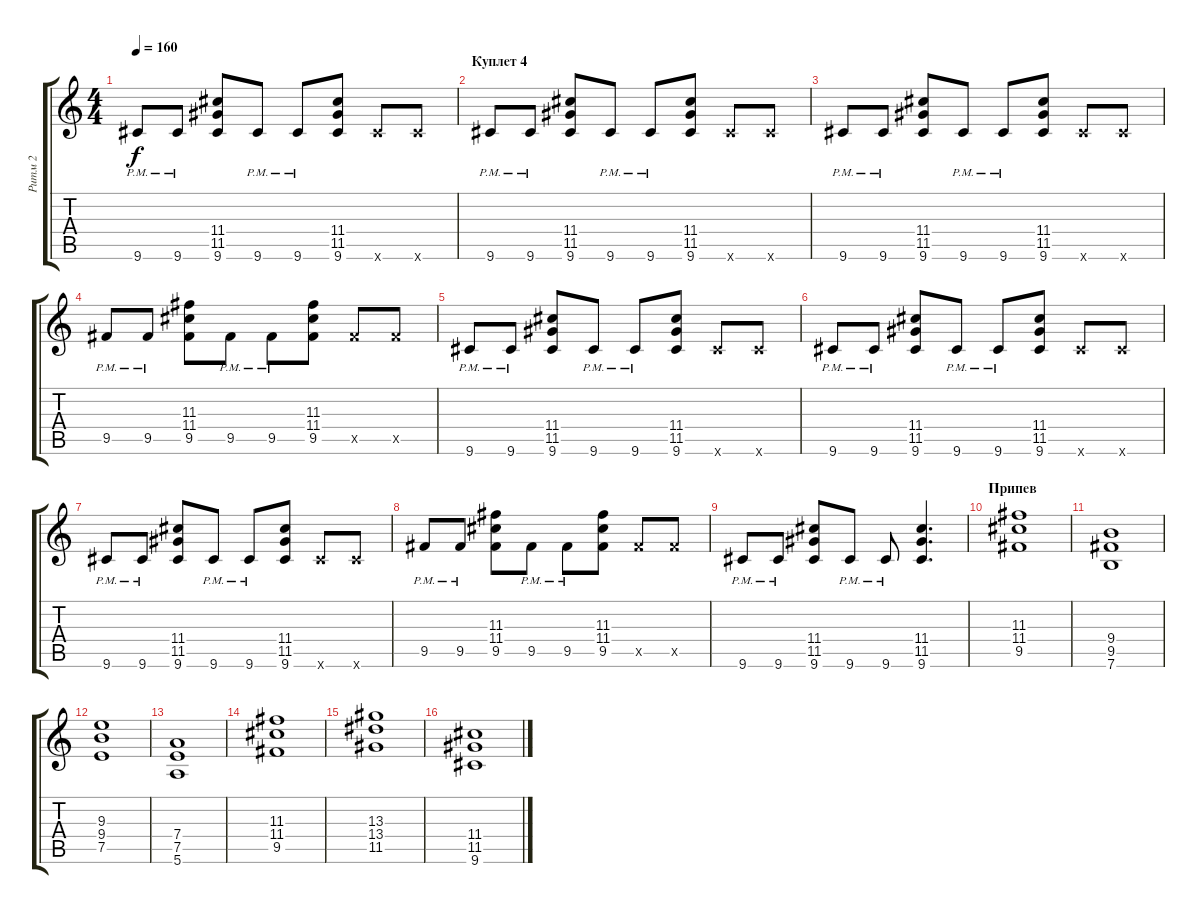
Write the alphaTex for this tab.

\track ("Ритм 2" "Ритм 2") {instrument distortionguitar}
\staff {score tabs}
\tuning (E4 B3 G3 D3 A2 E2) {hide}
\ts (4 4)
\tempo 160
\clef g2
\ks c
9.6{pm}.8{dy f} 9.6{pm}.8 (11.4 11.5 9.6).8 9.6{pm}.8 9.6{pm}.8 (11.4 11.5 9.6).8 9.6{x}.8 9.6{x}.8 |
\section ("" "Куплет 4")
9.6{pm}.8 9.6{pm}.8 (11.4 11.5 9.6).8 9.6{pm}.8 9.6{pm}.8 (11.4 11.5 9.6).8 9.6{x}.8 9.6{x}.8 |
9.6{pm}.8 9.6{pm}.8 (11.4 11.5 9.6).8 9.6{pm}.8 9.6{pm}.8 (11.4 11.5 9.6).8 9.6{x}.8 9.6{x}.8 |
9.5{pm}.8 9.5{pm}.8 (11.3 11.4 9.5).8 9.5{pm}.8 9.5{pm}.8 (11.3 11.4 9.5).8 9.5{x}.8 9.5{x}.8 |
9.6{pm}.8 9.6{pm}.8 (11.4 11.5 9.6).8 9.6{pm}.8 9.6{pm}.8 (11.4 11.5 9.6).8 9.6{x}.8 9.6{x}.8 |
9.6{pm}.8 9.6{pm}.8 (11.4 11.5 9.6).8 9.6{pm}.8 9.6{pm}.8 (11.4 11.5 9.6).8 9.6{x}.8 9.6{x}.8 |
9.6{pm}.8 9.6{pm}.8 (11.4 11.5 9.6).8 9.6{pm}.8 9.6{pm}.8 (11.4 11.5 9.6).8 9.6{x}.8 9.6{x}.8 |
9.5{pm}.8 9.5{pm}.8 (11.3 11.4 9.5).8 9.5{pm}.8 9.5{pm}.8 (11.3 11.4 9.5).8 9.5{x}.8 9.5{x}.8 |
9.6{pm}.8 9.6{pm}.8 (11.4 11.5 9.6).8 9.6{pm}.8 9.6{pm}.8 (11.4 11.5 9.6).4{d} |
\section ("" "Припев")
(11.3 11.4 9.5).1 |
(9.4 9.5 7.6).1 |
(9.3 9.4 7.5).1 |
(7.4 7.5 5.6).1 |
(11.3 11.4 9.5).1 |
(13.3 13.4 11.5).1 |
(11.4 11.5 9.6).1
